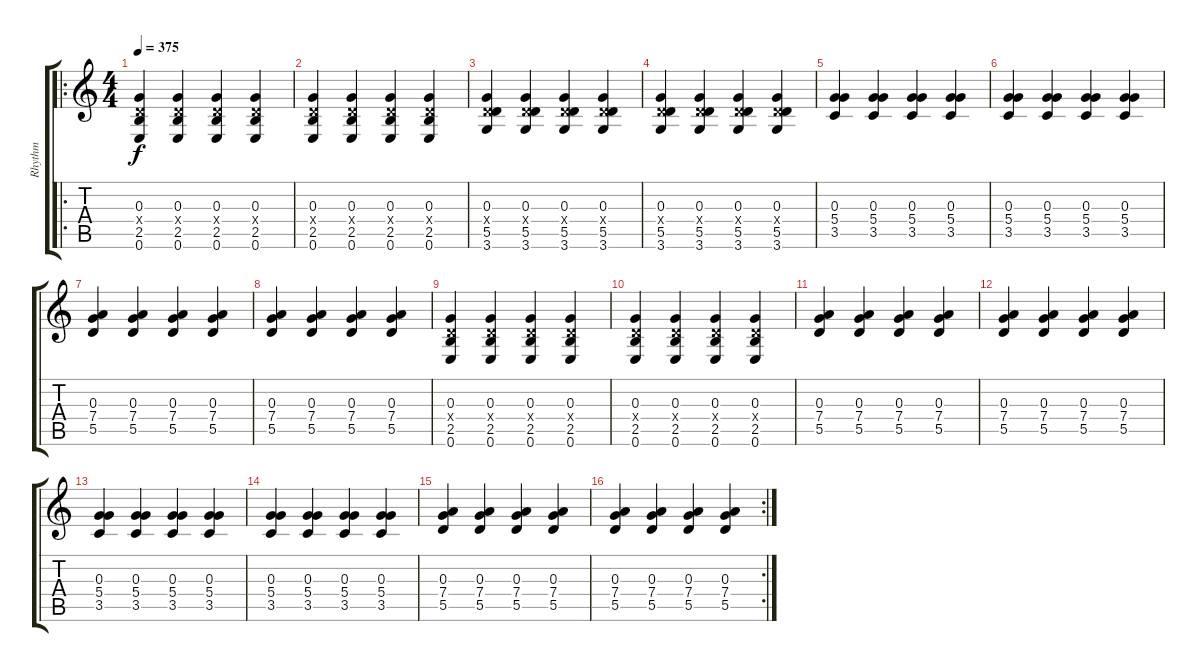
\track ("Rhythm" "Rhythm") {instrument acousticguitarsteel}
\staff {score tabs}
\tuning (E4 B3 G3 D3 A2 E2) {hide}
\ro
\ts (4 4)
\tempo 375
\clef g2
\ks c
(0.3 0.4{x} 2.5 0.6).4{dy f} (0.3 0.4{x} 2.5 0.6).4 (0.3 0.4{x} 2.5 0.6).4 (0.3 0.4{x} 2.5 0.6).4 |
(0.3 0.4{x} 2.5 0.6).4 (0.3 0.4{x} 2.5 0.6).4 (0.3 0.4{x} 2.5 0.6).4 (0.3 0.4{x} 2.5 0.6).4 |
(0.3 0.4{x} 5.5 3.6).4 (0.3 0.4{x} 5.5 3.6).4 (0.3 0.4{x} 5.5 3.6).4 (0.3 0.4{x} 5.5 3.6).4 |
(0.3 0.4{x} 5.5 3.6).4 (0.3 0.4{x} 5.5 3.6).4 (0.3 0.4{x} 5.5 3.6).4 (0.3 0.4{x} 5.5 3.6).4 |
(0.3 5.4 3.5).4 (0.3 5.4 3.5).4 (0.3 5.4 3.5).4 (0.3 5.4 3.5).4 |
(0.3 5.4 3.5).4 (0.3 5.4 3.5).4 (0.3 5.4 3.5).4 (0.3 5.4 3.5).4 |
(0.3 7.4 5.5).4 (0.3 7.4 5.5).4 (0.3 7.4 5.5).4 (0.3 7.4 5.5).4 |
(0.3 7.4 5.5).4 (0.3 7.4 5.5).4 (0.3 7.4 5.5).4 (0.3 7.4 5.5).4 |
(0.3 0.4{x} 2.5 0.6).4 (0.3 0.4{x} 2.5 0.6).4 (0.3 0.4{x} 2.5 0.6).4 (0.3 0.4{x} 2.5 0.6).4 |
(0.3 0.4{x} 2.5 0.6).4 (0.3 0.4{x} 2.5 0.6).4 (0.3 0.4{x} 2.5 0.6).4 (0.3 0.4{x} 2.5 0.6).4 |
(0.3 7.4 5.5).4 (0.3 7.4 5.5).4 (0.3 7.4 5.5).4 (0.3 7.4 5.5).4 |
(0.3 7.4 5.5).4 (0.3 7.4 5.5).4 (0.3 7.4 5.5).4 (0.3 7.4 5.5).4 |
(0.3 5.4 3.5).4 (0.3 5.4 3.5).4 (0.3 5.4 3.5).4 (0.3 5.4 3.5).4 |
(0.3 5.4 3.5).4 (0.3 5.4 3.5).4 (0.3 5.4 3.5).4 (0.3 5.4 3.5).4 |
(0.3 7.4 5.5).4 (0.3 7.4 5.5).4 (0.3 7.4 5.5).4 (0.3 7.4 5.5).4 |
\rc 2
(0.3 7.4 5.5).4 (0.3 7.4 5.5).4 (0.3 7.4 5.5).4 (0.3 7.4 5.5).4
